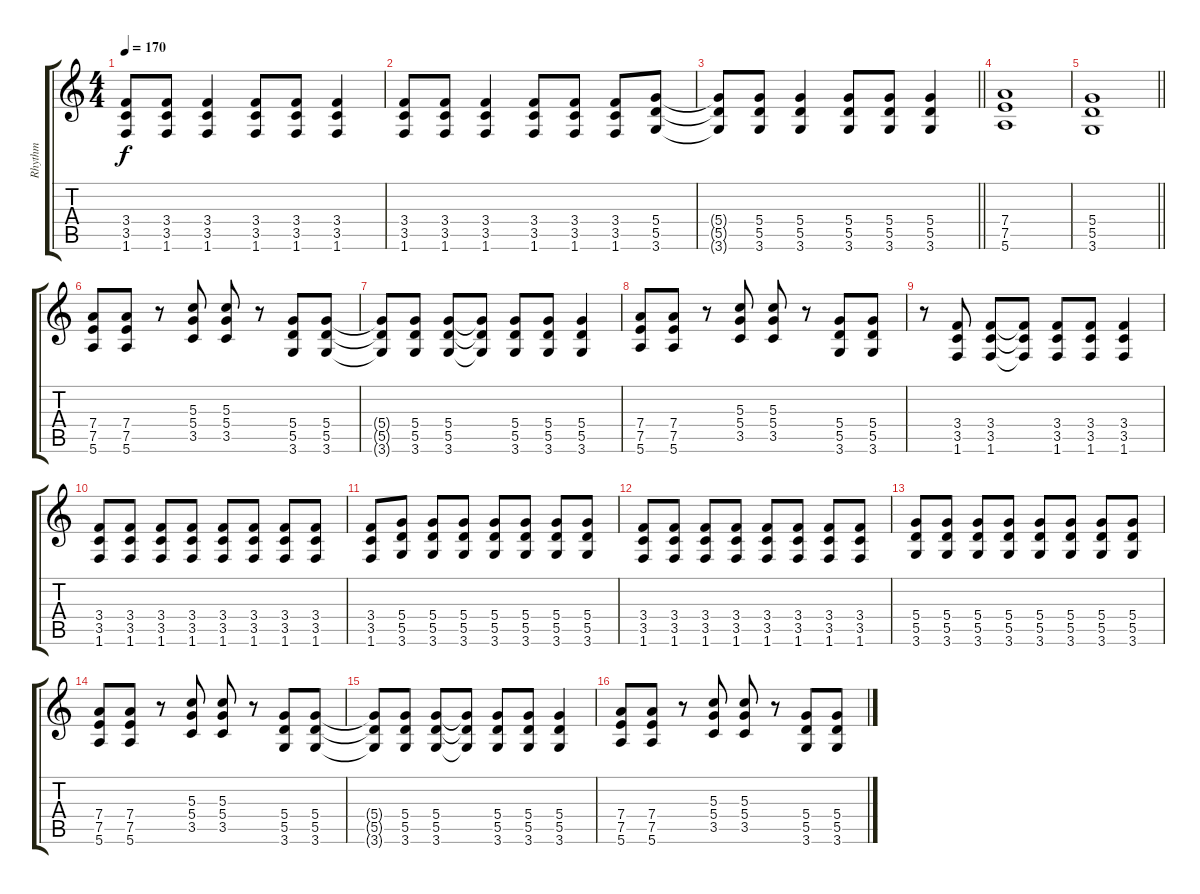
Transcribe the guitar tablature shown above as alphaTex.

\track ("Rhythm" "Rhythm") {instrument overdrivenguitar}
\staff {score tabs}
\tuning (E4 B3 G3 D3 A2 E2) {hide}
\ts (4 4)
\tempo 170
\clef g2
\ks c
(3.4{t} 3.5{t} 1.6{t}).8{dy f} (3.4 3.5 1.6).8 (3.4 3.5 1.6).4 (3.4 3.5 1.6).8 (3.4 3.5 1.6).8 (3.4 3.5 1.6).4 |
(3.4 3.5 1.6).8 (3.4 3.5 1.6).8 (3.4 3.5 1.6).4 (3.4 3.5 1.6).8 (3.4 3.5 1.6).8 (3.4 3.5 1.6).8 (5.4 5.5 3.6).8 |
\barLineRight lightlight
(5.4{t} 5.5{t} 3.6{t}).8 (5.4 5.5 3.6).8 (5.4 5.5 3.6).4 (5.4 5.5 3.6).8 (5.4 5.5 3.6).8 (5.4 5.5 3.6).4 |
(7.4 7.5 5.6).1 |
\barLineRight lightlight
(5.4 5.5 3.6).1 |
(7.4 7.5 5.6).8 (7.4 7.5 5.6).8 r.8 (5.3 5.4 3.5).8 (5.3 5.4 3.5).8 r.8 (5.4 5.5 3.6).8 (5.4 5.5 3.6).8 |
(5.4{t} 5.5{t} 3.6{t}).8 (5.4 5.5 3.6).8 (5.4 5.5 3.6).8 (5.4{t} 5.5{t} 3.6{t}).8 (5.4 5.5 3.6).8 (5.4 5.5 3.6).8 (5.4 5.5 3.6).4 |
(7.4 7.5 5.6).8 (7.4 7.5 5.6).8 r.8 (5.3 5.4 3.5).8 (5.3 5.4 3.5).8 r.8 (5.4 5.5 3.6).8 (5.4 5.5 3.6).8 |
r.8 (3.4 3.5 1.6).8 (3.4 3.5 1.6).8 (3.4{t} 3.5{t} 1.6{t}).8 (3.4 3.5 1.6).8 (3.4 3.5 1.6).8 (3.4 3.5 1.6).4 |
(3.4 3.5 1.6).8 (3.4 3.5 1.6).8 (3.4 3.5 1.6).8 (3.4 3.5 1.6).8 (3.4 3.5 1.6).8 (3.4 3.5 1.6).8 (3.4 3.5 1.6).8 (3.4 3.5 1.6).8 |
(3.4 3.5 1.6).8 (5.4 5.5 3.6).8 (5.4 5.5 3.6).8 (5.4 5.5 3.6).8 (5.4 5.5 3.6).8 (5.4 5.5 3.6).8 (5.4 5.5 3.6).8 (5.4 5.5 3.6).8 |
(3.4 3.5 1.6).8 (3.4 3.5 1.6).8 (3.4 3.5 1.6).8 (3.4 3.5 1.6).8 (3.4 3.5 1.6).8 (3.4 3.5 1.6).8 (3.4 3.5 1.6).8 (3.4 3.5 1.6).8 |
(5.4 5.5 3.6).8 (5.4 5.5 3.6).8 (5.4 5.5 3.6).8 (5.4 5.5 3.6).8 (5.4 5.5 3.6).8 (5.4 5.5 3.6).8 (5.4 5.5 3.6).8 (5.4 5.5 3.6).8 |
(7.4 7.5 5.6).8 (7.4 7.5 5.6).8 r.8 (5.3 5.4 3.5).8 (5.3 5.4 3.5).8 r.8 (5.4 5.5 3.6).8 (5.4 5.5 3.6).8 |
(5.4{t} 5.5{t} 3.6{t}).8 (5.4 5.5 3.6).8 (5.4 5.5 3.6).8 (5.4{t} 5.5{t} 3.6{t}).8 (5.4 5.5 3.6).8 (5.4 5.5 3.6).8 (5.4 5.5 3.6).4 |
(7.4 7.5 5.6).8 (7.4 7.5 5.6).8 r.8 (5.3 5.4 3.5).8 (5.3 5.4 3.5).8 r.8 (5.4 5.5 3.6).8 (5.4 5.5 3.6).8
